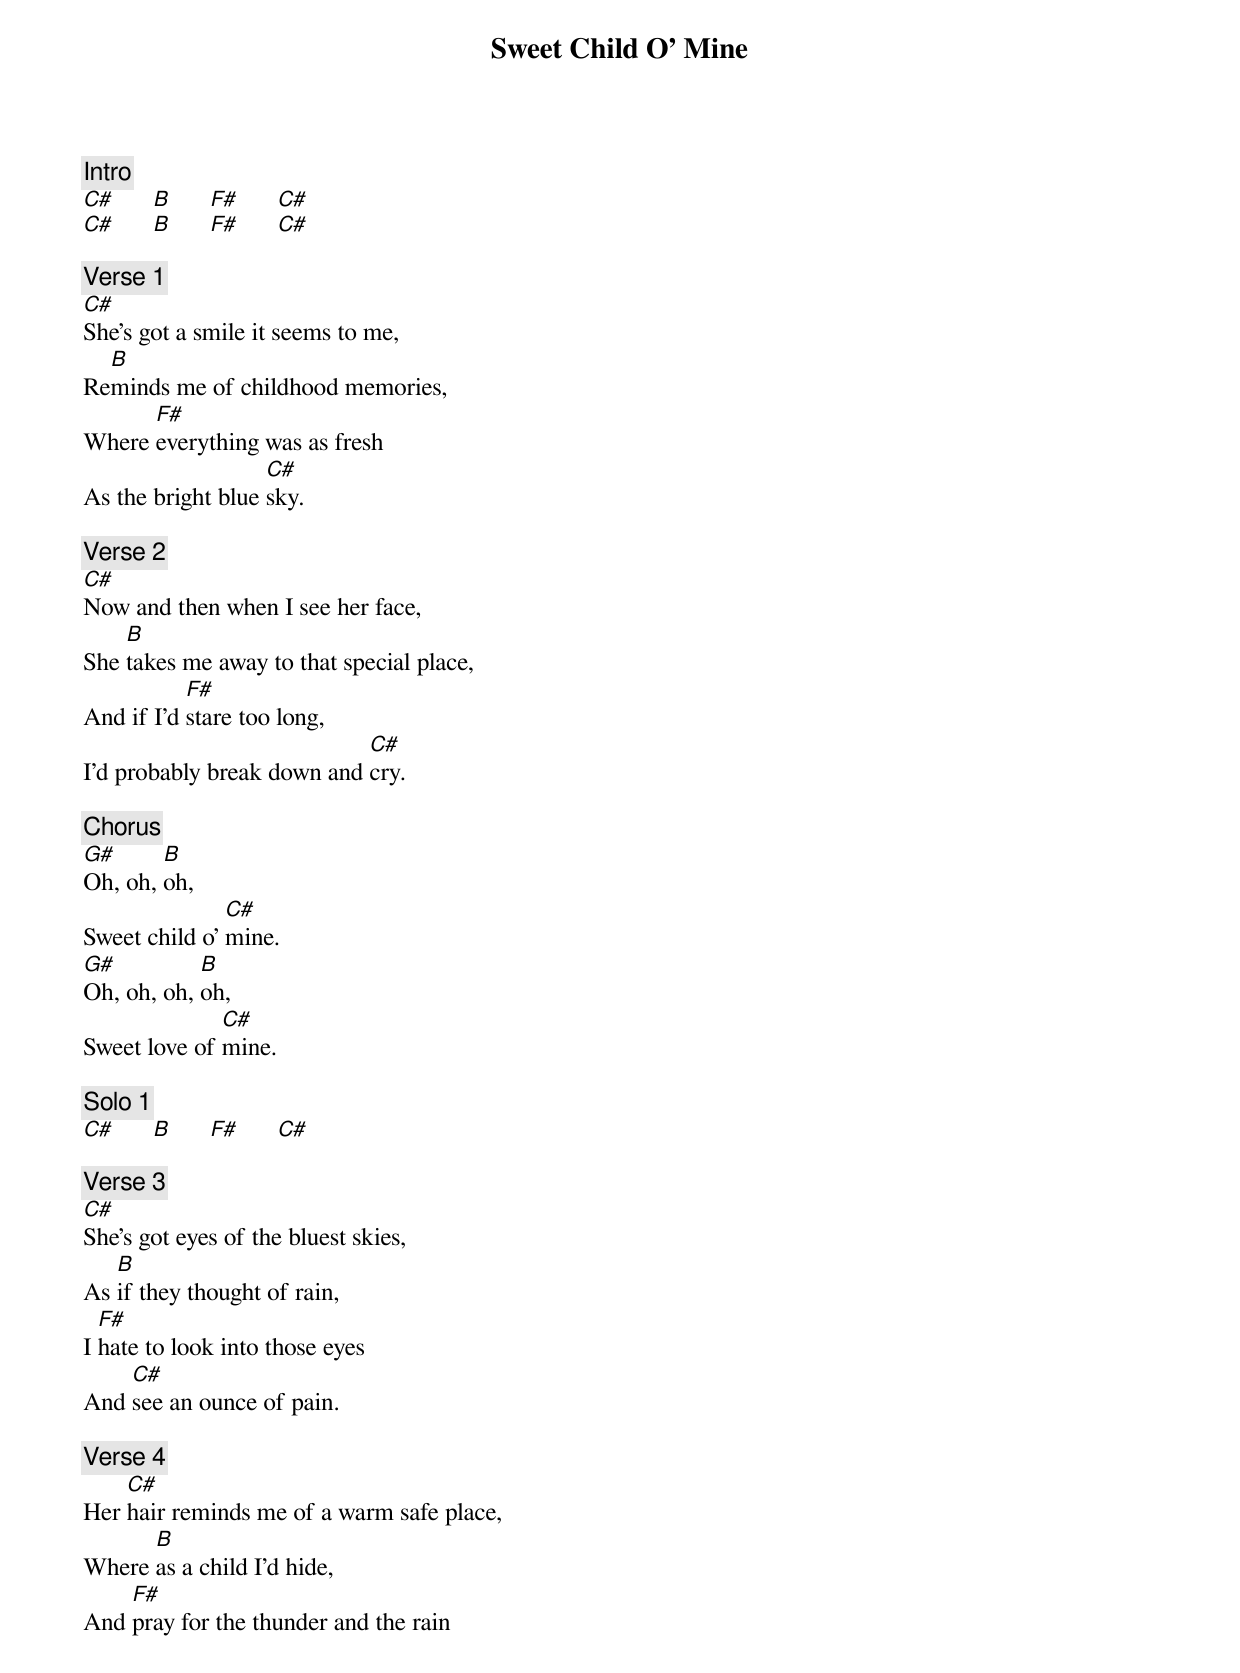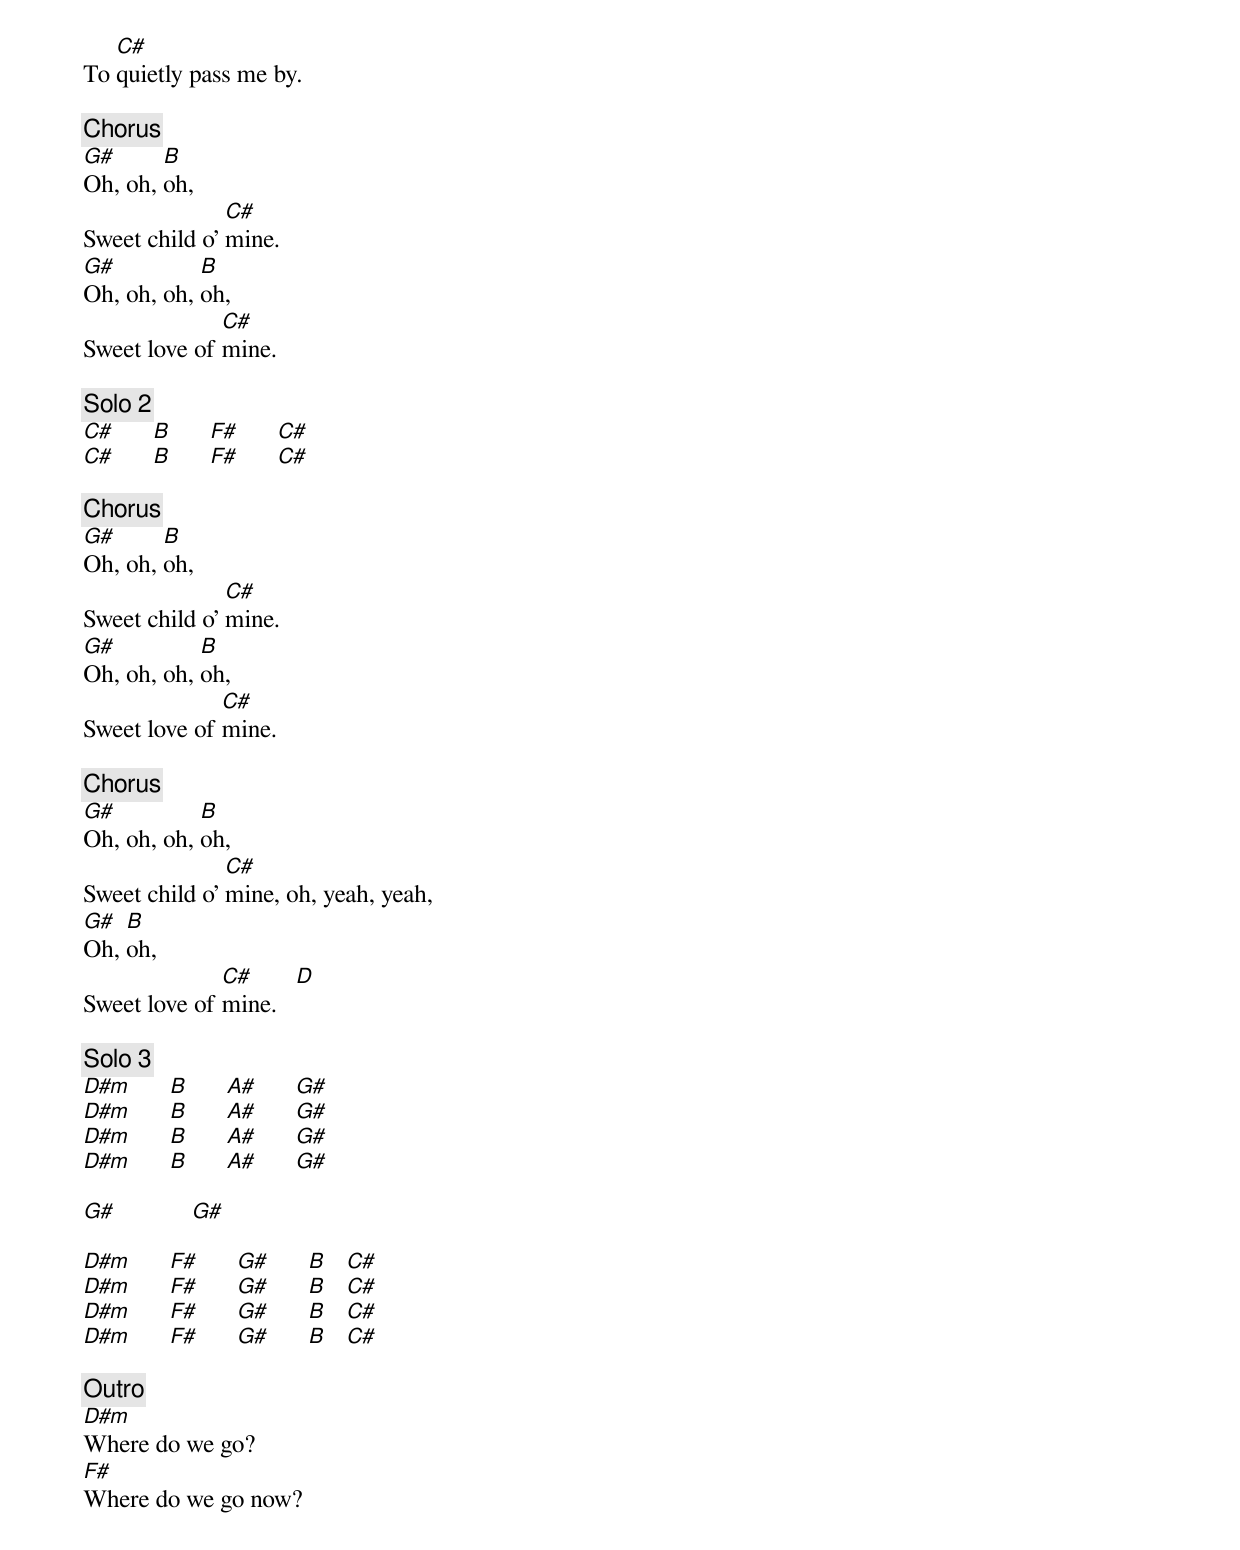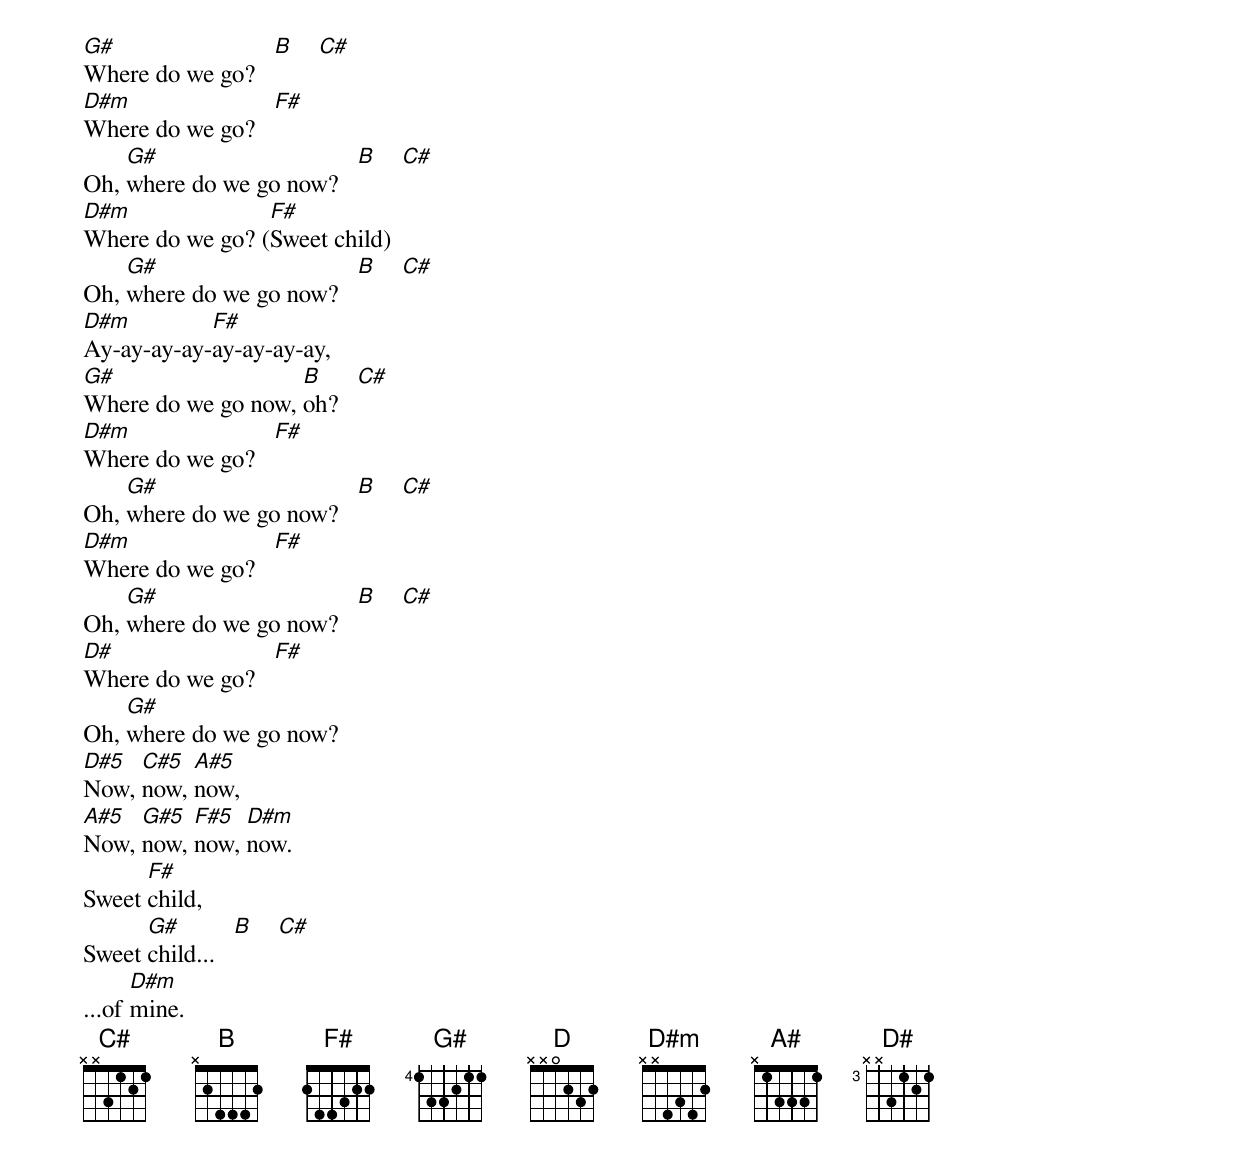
{title: Sweet Child O' Mine}
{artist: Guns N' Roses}
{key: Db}
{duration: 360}
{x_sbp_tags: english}

{c: Intro}
[C#]      [B]      [F#]      [C#]
[C#]      [B]      [F#]      [C#]

{c: Verse 1}
[C#]She's got a smile it seems to me,
Re[B]minds me of childhood memories,
Where [F#]everything was as fresh
As the bright blue [C#]sky.

{c: Verse 2}
[C#]Now and then when I see her face,
She [B]takes me away to that special place,
And if I'd [F#]stare too long,
I'd probably break down and [C#]cry.

{c: Chorus}
[G#]Oh, oh, [B]oh,
Sweet child o' [C#]mine.
[G#]Oh, oh, oh, [B]oh,
Sweet love of [C#]mine.

{c: Solo 1}
[C#]      [B]      [F#]      [C#]

{c: Verse 3}
[C#]She's got eyes of the bluest skies,
As [B]if they thought of rain,
I [F#]hate to look into those eyes
And [C#]see an ounce of pain.

{c: Verse 4}
Her [C#]hair reminds me of a warm safe place,
Where [B]as a child I'd hide,
And [F#]pray for the thunder and the rain
To [C#]quietly pass me by.

{c: Chorus}
[G#]Oh, oh, [B]oh,
Sweet child o' [C#]mine.
[G#]Oh, oh, oh, [B]oh,
Sweet love of [C#]mine.

{c: Solo 2}
[C#]      [B]      [F#]      [C#]
[C#]      [B]      [F#]      [C#]

{c: Chorus}
[G#]Oh, oh, [B]oh,
Sweet child o' [C#]mine.
[G#]Oh, oh, oh, [B]oh,
Sweet love of [C#]mine.

{c: Chorus}
[G#]Oh, oh, oh, [B]oh,
Sweet child o' [C#]mine, oh, yeah, yeah,
[G#]Oh, [B]oh,
Sweet love of [C#]mine.   [D]

{c: Solo 3}
[D#m]      [B]      [A#]      [G#]
[D#m]      [B]      [A#]      [G#]
[D#m]      [B]      [A#]      [G#]
[D#m]      [B]      [A#]      [G#]

[G#]            [G#]

[D#m]      [F#]      [G#]      [B]   [C#]
[D#m]      [F#]      [G#]      [B]   [C#]
[D#m]      [F#]      [G#]      [B]   [C#]
[D#m]      [F#]      [G#]      [B]   [C#]

{c: Outro}
[D#m]Where do we go?
[F#]Where do we go now?
[G#]Where do we go?   [B]    [C#]
[D#m]Where do we go?   [F#]
Oh, [G#]where do we go now?   [B]    [C#]
[D#m]Where do we go? ([F#]Sweet child)
Oh, [G#]where do we go now?   [B]    [C#]
[D#m]Ay-ay-ay-ay-[F#]ay-ay-ay-ay,
[G#]Where do we go now, [B]oh?   [C#]
[D#m]Where do we go?   [F#]
Oh, [G#]where do we go now?   [B]    [C#]
[D#m]Where do we go?   [F#]
Oh, [G#]where do we go now?   [B]    [C#]
[D#]Where do we go?   [F#]
Oh, [G#]where do we go now?
[D#5]Now, [C#5]now, [A#5]now,
[A#5]Now, [G#5]now, [F#5]now, [D#m]now.
Sweet [F#]child,
Sweet [G#]child...   [B]    [C#]
...of [D#m]mine.
